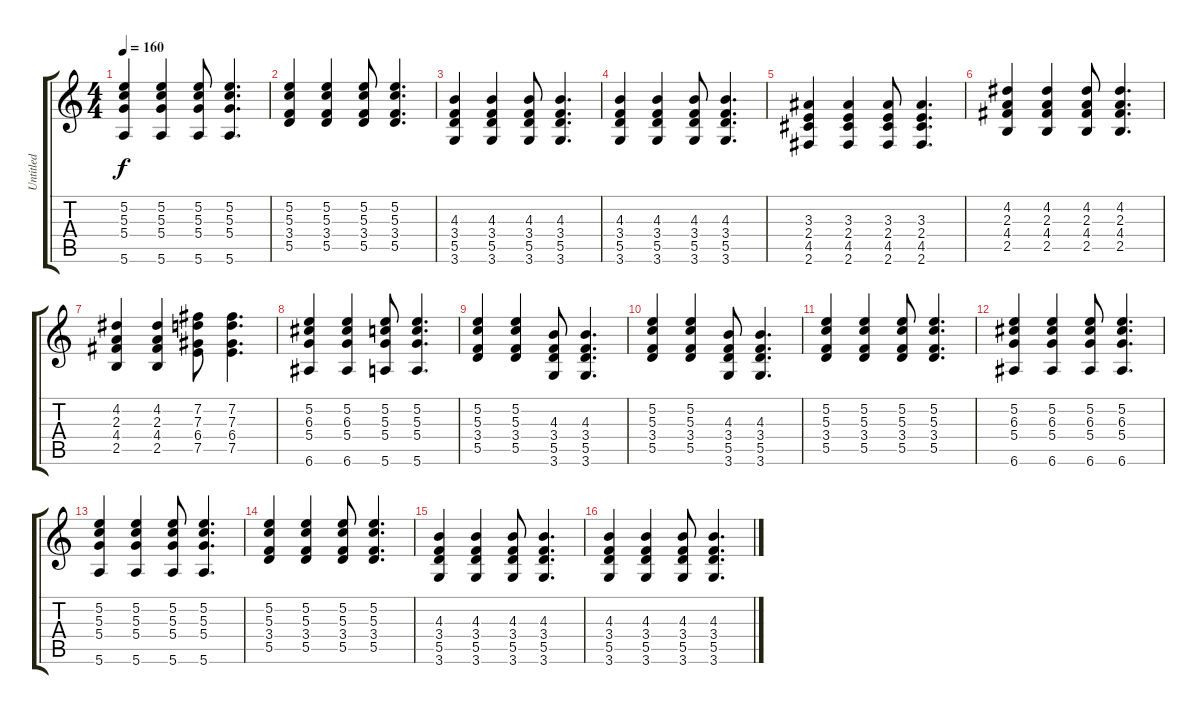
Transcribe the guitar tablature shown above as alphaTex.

\track ("Untitled" "Untitled") {instrument acousticguitarnylon}
\staff {score tabs}
\tuning (E4 B3 G3 D3 A2 E2) {hide}
\ts (4 4)
\tempo 160
\clef g2
\ks c
(5.2 5.3 5.4 5.6).4{dy f} (5.2 5.3 5.4 5.6).4 (5.2 5.3 5.4 5.6).8 (5.2 5.3 5.4 5.6).4{d} |
(5.2 5.3 3.4 5.5).4 (5.2 5.3 3.4 5.5).4 (5.2 5.3 3.4 5.5).8 (5.2 5.3 3.4 5.5).4{d} |
(4.3 3.4 5.5 3.6).4 (4.3 3.4 5.5 3.6).4 (4.3 3.4 5.5 3.6).8 (4.3 3.4 5.5 3.6).4{d} |
(4.3 3.4 5.5 3.6).4 (4.3 3.4 5.5 3.6).4 (4.3 3.4 5.5 3.6).8 (4.3 3.4 5.5 3.6).4{d} |
(3.3 2.4 4.5 2.6).4 (3.3 2.4 4.5 2.6).4 (3.3 2.4 4.5 2.6).8 (3.3 2.4 4.5 2.6).4{d} |
(4.2 2.3 4.4 2.5).4 (4.2 2.3 4.4 2.5).4 (4.2 2.3 4.4 2.5).8 (4.2 2.3 4.4 2.5).4{d} |
(4.2 2.3 4.4 2.5).4 (4.2 2.3 4.4 2.5).4 (7.2 7.3 6.4 7.5).8 (7.2 7.3 6.4 7.5).4{d} |
(5.2 6.3 5.4 6.6).4 (5.2 6.3 5.4 6.6).4 (5.2 5.3 5.4 5.6).8 (5.2 5.3 5.4 5.6).4{d} |
(5.2 5.3 3.4 5.5).4 (5.2 5.3 3.4 5.5).4 (4.3 3.4 5.5 3.6).8 (4.3 3.4 5.5 3.6).4{d} |
(5.2 5.3 3.4 5.5).4 (5.2 5.3 3.4 5.5).4 (4.3 3.4 5.5 3.6).8 (4.3 3.4 5.5 3.6).4{d} |
(5.2 5.3 3.4 5.5).4 (5.2 5.3 3.4 5.5).4 (5.2 5.3 3.4 5.5).8 (5.2 5.3 3.4 5.5).4{d} |
(5.2 6.3 5.4 6.6).4 (5.2 6.3 5.4 6.6).4 (5.2 6.3 5.4 6.6).8 (5.2 6.3 5.4 6.6).4{d} |
(5.2 5.3 5.4 5.6).4 (5.2 5.3 5.4 5.6).4 (5.2 5.3 5.4 5.6).8 (5.2 5.3 5.4 5.6).4{d} |
(5.2 5.3 3.4 5.5).4 (5.2 5.3 3.4 5.5).4 (5.2 5.3 3.4 5.5).8 (5.2 5.3 3.4 5.5).4{d} |
(4.3 3.4 5.5 3.6).4 (4.3 3.4 5.5 3.6).4 (4.3 3.4 5.5 3.6).8 (4.3 3.4 5.5 3.6).4{d} |
(4.3 3.4 5.5 3.6).4 (4.3 3.4 5.5 3.6).4 (4.3 3.4 5.5 3.6).8 (4.3 3.4 5.5 3.6).4{d}
